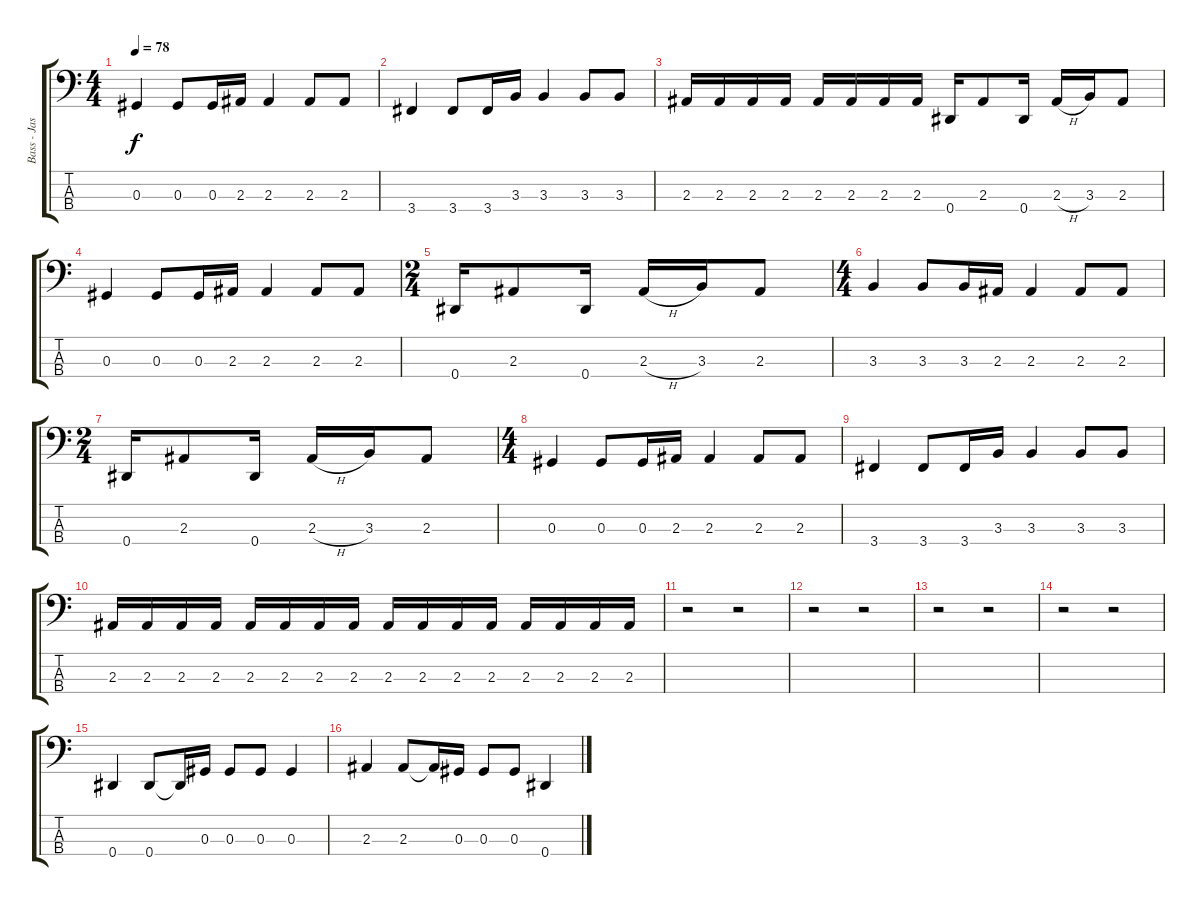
\track ("Bass - Jason" "Bass - Jas") {instrument electricbasspick}
\staff {score tabs}
\tuning (Gb2 Db2 Ab1 Eb1) {hide}
\ts (4 4)
\tempo 78
\clef f4
\ks c
0.3.4{dy f} 0.3.8 0.3.16 2.3.16 2.3.4 2.3.8 2.3.8 |
3.4.4 3.4.8 3.4.16 3.3.16 3.3.4 3.3.8 3.3.8 |
2.3.16 2.3.16 2.3.16 2.3.16 2.3.16 2.3.16 2.3.16 2.3.16 0.4.16 2.3.8 0.4.16 2.3{h}.16 3.3.16 2.3.8 |
0.3.4 0.3.8 0.3.16 2.3.16 2.3.4 2.3.8 2.3.8 |
\ts (2 4)
0.4.16 2.3.8 0.4.16 2.3{h}.16 3.3.16 2.3.8 |
\ts (4 4)
3.3.4 3.3.8 3.3.16 2.3.16 2.3.4 2.3.8 2.3.8 |
\ts (2 4)
0.4.16 2.3.8 0.4.16 2.3{h}.16 3.3.16 2.3.8 |
\ts (4 4)
0.3.4 0.3.8 0.3.16 2.3.16 2.3.4 2.3.8 2.3.8 |
3.4.4 3.4.8 3.4.16 3.3.16 3.3.4 3.3.8 3.3.8 |
2.3.16 2.3.16 2.3.16 2.3.16 2.3.16 2.3.16 2.3.16 2.3.16 2.3.16 2.3.16 2.3.16 2.3.16 2.3.16 2.3.16 2.3.16 2.3.16 |
r.2 r.2 |
r.2 r.2 |
r.2 r.2 |
r.2 r.2 |
0.4.4 0.4.8 0.4{t}.16 0.3.16 0.3.8 0.3.8 0.3.4 |
2.3.4 2.3.8 2.3{t}.16 0.3.16 0.3.8 0.3.8 0.4.4
